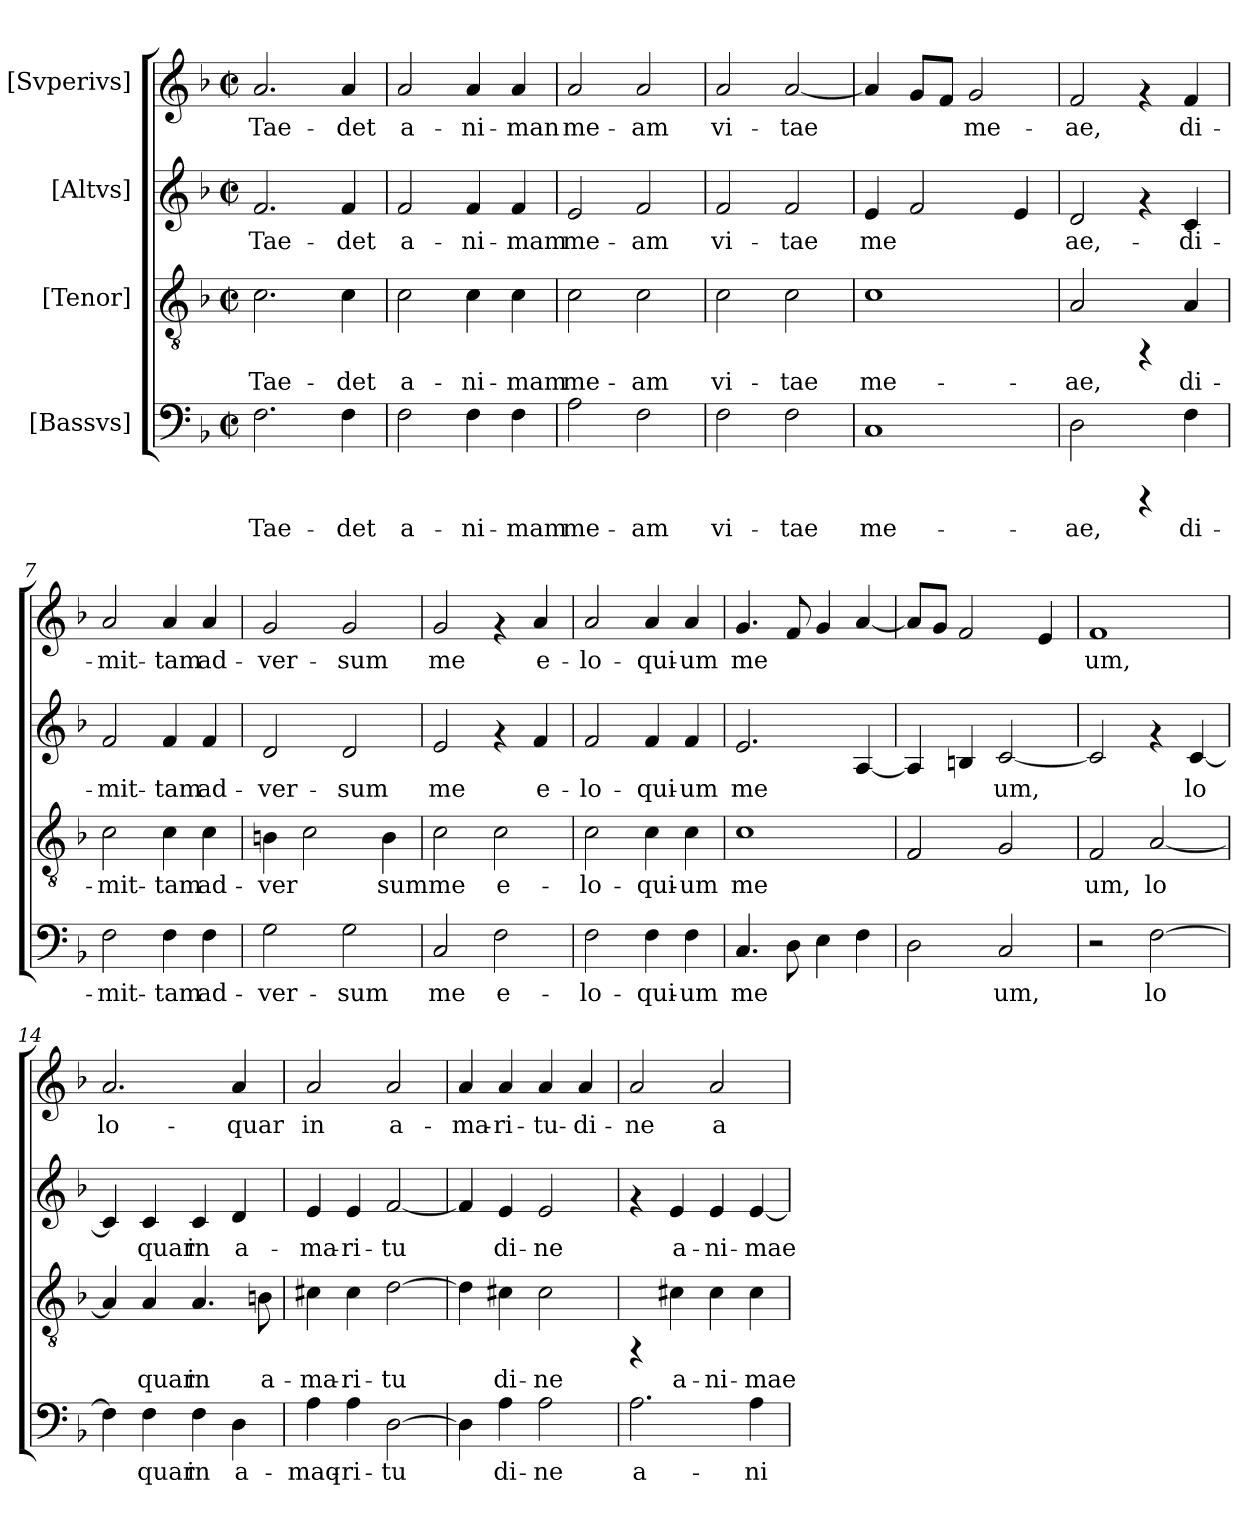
**kern	**text	**kern	**text	**kern	**text	**kern	**text
*part4	*part4	*part3	*part3	*part2	*part2	*part1	*part1
*staff4	*staff4	*staff3	*staff3	*staff2	*staff2	*staff1	*staff1
*I"[Bassvs]	*	*I"[Tenor]	*	*I"[Altvs]	*	*I"[Svperivs]	*
!!LO:PB:g=z
*stria5	*	*stria5	*	*stria5	*	*stria5	*
*clefF4	*	*clefGv2	*	*clefG2	*	*clefG2	*
*k[b-]	*	*k[b-]	*	*k[b-]	*	*k[b-]	*
*F:	*	*F:	*	*F:	*	*F:	*
*M2/2	*	*M2/2	*	*M2/2	*	*M2/2	*
*met(c|)	*	*met(c|)	*	*met(c|)	*	*met(c|)	*
=1	=1	=1	=1	=1	=1	=1	=1
!	!LO:LY:b:cj	!	!LO:LY:b:cj	!	!LO:LY:b:cj	!	!LO:LY:b:cj
2.F\	Tae-	2.c\	Tae-	2.f/	Tae-	2.a/	Tae-
!	!LO:LY:b:cj	!	!LO:LY:b:cj	!	!LO:LY:b:cj	!	!LO:LY:b:cj
4F\	-det	4c\	-det	4f/	-det	4a/	-det
=2	=2	=2	=2	=2	=2	=2	=2
!	!LO:LY:b:cj	!	!LO:LY:b:cj	!	!LO:LY:b:cj	!	!LO:LY:b:cj
2F\	a-	2c\	a-	2f/	a-	2a/	a-
!	!LO:LY:b:cj	!	!LO:LY:b:cj	!	!LO:LY:b:cj	!	!LO:LY:b:cj
4F\	-ni-	4c\	-ni-	4f/	-ni-	4a/	-ni-
!	!LO:LY:b:cj	!	!LO:LY:b:cj	!	!LO:LY:b:cj	!	!LO:LY:b:cj
4F\	-mam	4c\	-mam	4f/	-mam	4a/	-man
=3	=3	=3	=3	=3	=3	=3	=3
!	!LO:LY:b:cj	!	!LO:LY:b:cj	!	!LO:LY:b:cj	!	!LO:LY:b:cj
2A\	me-	2c\	me-	2e/	me-	2a/	me-
!	!LO:LY:b:cj	!	!LO:LY:b:cj	!	!LO:LY:b:cj	!	!LO:LY:b:cj
2F\	-am	2c\	-am	2f/	-am	2a/	-am
=4	=4	=4	=4	=4	=4	=4	=4
!	!LO:LY:b:cj	!	!LO:LY:b:cj	!	!LO:LY:b:cj	!	!LO:LY:b:cj
2F\	vi-	2c\	vi-	2f/	vi-	2a/	vi-
!	!LO:LY:b:cj	!	!LO:LY:b:cj	!	!LO:LY:b:cj	!	!LO:LY:b:cj
2F\	-tae	2c\	-tae	2f/	-tae	[<2a/	-tae
=5	=5	=5	=5	=5	=5	=5	=5
!	!LO:LY:b:cj	!	!LO:LY:b:cj	!	!LO:LY:b:cj	!	!LO:LY:b:cj
1C	me-	1c	me-	4e/	me-	4a/]	.
!	!	!	!	!	!LO:LY:b:cj	!	!LO:LY:b:cj
.	.	.	.	2f/	--	8g/L	.
!	!	!	!	!	!	!	!LO:LY:b:cj
.	.	.	.	.	.	8f/J	.
!	!	!	!	!	!	!	!LO:LY:b:cj
.	.	.	.	.	.	2g/	me-
!	!	!	!	!	!LO:LY:b:cj	!	!
.	.	.	.	4e/	--	.	.
=6	=6	=6	=6	=6	=6	=6	=6
!	!LO:LY:b:cj	!	!LO:LY:b:cj	!	!LO:LY:b:cj	!	!LO:LY:b:cj
2D\	-ae,	2A/	-ae,	2d/	-ae,-	2f/	-ae,
4rCCC	.	4rFF	.	4rf	.	4rf	.
!	!LO:LY:b:cj	!	!LO:LY:b:cj	!	!LO:LY:b:cj	!	!LO:LY:b:cj
4F\	di-	4A/	di-	4c/	-di-	4f/	di-
=7	=7	=7	=7	=7	=7	=7	=7
!	!LO:LY:b:cj	!	!LO:LY:b:cj	!	!LO:LY:b:cj	!	!LO:LY:b:cj
2F\	-mit-	2c\	-mit-	2f/	-mit-	2a/	-mit-
!	!LO:LY:b:cj	!	!LO:LY:b:cj	!	!LO:LY:b:cj	!	!LO:LY:b:cj
4F\	-tam	4c\	-tam	4f/	-tam	4a/	-tam
!	!LO:LY:b:cj	!	!LO:LY:b:cj	!	!LO:LY:b:cj	!	!LO:LY:b:cj
4F\	ad-	4c\	ad-	4f/	ad-	4a/	ad-
!!LO:LB:g=z
=8	=8	=8	=8	=8	=8	=8	=8
!	!LO:LY:b:cj	!	!LO:LY:b:cj	!	!LO:LY:b:cj	!	!LO:LY:b:cj
2G\	-ver-	4Bn\	-ver-	2d/	-ver-	2g/	-ver-
!	!	!	!LO:LY:b:cj	!	!	!	!
.	.	2c\	--	.	.	.	.
!	!LO:LY:b:cj	!	!	!	!LO:LY:b:cj	!	!LO:LY:b:cj
2G\	-sum	.	.	2d/	-sum	2g/	-sum
!	!	!	!LO:LY:b:cj	!	!	!	!
.	.	4B\	-sum	.	.	.	.
=9	=9	=9	=9	=9	=9	=9	=9
!	!LO:LY:b:cj	!	!LO:LY:b:cj	!	!LO:LY:b:cj	!	!LO:LY:b:cj
2C/	me	2c\	me	2e/	me	2g/	me
!	!LO:LY:b:cj	!	!LO:LY:b:cj	!	!	!	!
2F\	e-	2c\	e-	4rf	.	4rf	.
!	!	!	!	!	!LO:LY:b:cj	!	!LO:LY:b:cj
.	.	.	.	4f/	e-	4a/	e-
=10	=10	=10	=10	=10	=10	=10	=10
!	!LO:LY:b:cj	!	!LO:LY:b:cj	!	!LO:LY:b:cj	!	!LO:LY:b:cj
2F\	-lo-	2c\	-lo-	2f/	-lo-	2a/	-lo-
!	!LO:LY:b:cj	!	!LO:LY:b:cj	!	!LO:LY:b:cj	!	!LO:LY:b:cj
4F\	-qui-	4c\	-qui-	4f/	-qui-	4a/	-qui-
!	!LO:LY:b:cj	!	!LO:LY:b:cj	!	!LO:LY:b:cj	!	!LO:LY:b:cj
4F\	-um	4c\	-um	4f/	-um	4a/	-um
=11	=11	=11	=11	=11	=11	=11	=11
!	!LO:LY:b:cj	!	!LO:LY:b:cj	!	!LO:LY:b:cj	!	!LO:LY:b:cj
4.C/	me-	1c	me-	2.e/	me-	4.g/	me-
!	!LO:LY:b:cj	!	!	!	!	!	!LO:LY:b:cj
8D\	--	.	.	.	.	8f/	--
!	!LO:LY:b:cj	!	!	!	!	!	!LO:LY:b:cj
4E\	--	.	.	.	.	4g/	--
!	!LO:LY:b:cj	!	!	!	!LO:LY:b:cj	!	!LO:LY:b:cj
4F\	--	.	.	[<4A/	--	[<4a/	--
=12	=12	=12	=12	=12	=12	=12	=12
!	!LO:LY:b:cj	!	!LO:LY:b:cj	!	!LO:LY:b:cj	!	!LO:LY:b:cj
2D\	--	2F/	--	4A/]	--	8a/L]	--
!	!	!	!	!	!	!	!LO:LY:b:cj
.	.	.	.	.	.	8g/J	--
!	!	!	!	!	!LO:LY:b:cj	!	!LO:LY:b:cj
.	.	.	.	4Bn/	--	2f/	--
!	!LO:LY:b:cj	!	!LO:LY:b:cj	!	!LO:LY:b:cj	!	!
2C/	-um,	2G/	--	[<2c/	-um,	.	.
!	!	!	!	!	!	!	!LO:LY:b:cj
.	.	.	.	.	.	4e/	--
=13	=13	=13	=13	=13	=13	=13	=13
!	!	!	!LO:LY:b:cj	!	!LO:LY:b:cj	!	!LO:LY:b:cj
2r	.	2F/	-um,	2c/]	.	1f	-um,
!	!LO:LY:b:cj	!	!LO:LY:b:cj	!	!	!	!
[>2F\	lo-	[<2A/	lo-	4rf	.	.	.
!	!	!	!	!	!LO:LY:b:cj	!	!
.	.	.	.	[<4c/	lo-	.	.
=14	=14	=14	=14	=14	=14	=14	=14
!	!LO:LY:b:cj	!	!LO:LY:b:cj	!	!LO:LY:b:cj	!	!LO:LY:b:cj
4F\]	--	4A/]	--	4c/]	--	2.a/	lo-
!	!LO:LY:b:cj	!	!LO:LY:b:cj	!	!LO:LY:b:cj	!	!
4F\	-quar	4A/	-quar	4c/	-quar	.	.
!	!LO:LY:b:cj	!	!LO:LY:b:cj	!	!LO:LY:b:cj	!	!
4F\	in	4.A/	in	4c/	in	.	.
!	!LO:LY:b:cj	!	!	!	!LO:LY:b:cj	!	!LO:LY:b:cj
4D\	a-	.	.	4d/	a-	4a/	-quar
!	!	!	!LO:LY:b:cj	!	!	!	!
.	.	8B\	a-	.	.	.	.
!!LO:PB:g=z
=15	=15	=15	=15	=15	=15	=15	=15
!	!LO:LY:b:cj	!	!LO:LY:b:cj	!	!LO:LY:b:cj	!	!LO:LY:b:cj
4A\	-maq-	4c#X\	-ma-	4e/	-ma-	2a/	in
!	!LO:LY:b:cj	!	!LO:LY:b:cj	!	!LO:LY:b:cj	!	!
4A\	-ri-	4c#\	-ri-	4e/	-ri-	.	.
!	!LO:LY:b:cj	!	!LO:LY:b:cj	!	!LO:LY:b:cj	!	!LO:LY:b:cj
[>2D\	-tu-	[>2d\	-tu-	[<2f/	-tu-	2a/	a-
=16	=16	=16	=16	=16	=16	=16	=16
!	!LO:LY:b:cj	!	!LO:LY:b:cj	!	!LO:LY:b:cj	!	!LO:LY:b:cj
4D\]	--	4d\]	--	4f/]	--	4a/	-ma-
!	!LO:LY:b:cj	!	!LO:LY:b:cj	!	!LO:LY:b:cj	!	!LO:LY:b:cj
4A\	-di-	4c#\	-di-	4e/	-di-	4a/	-ri-
!	!LO:LY:b:cj	!	!LO:LY:b:cj	!	!LO:LY:b:cj	!	!LO:LY:b:cj
2A\	-ne	2c#\	-ne	2e/	-ne	4a/	-tu-
!	!	!	!	!	!	!	!LO:LY:b:cj
.	.	.	.	.	.	4a/	-di-
=17	=17	=17	=17	=17	=17	=17	=17
!	!LO:LY:b:cj	!	!	!	!	!	!LO:LY:b:cj
2.A\	a-	4rFF	.	4rf	.	2a/	-ne
!	!	!	!LO:LY:b:cj	!	!LO:LY:b:cj	!	!
.	.	4c#\	a-	4e/	a-	.	.
!	!	!	!LO:LY:b:cj	!	!LO:LY:b:cj	!	!LO:LY:b:cj
.	.	4c#\	-ni-	4e/	-ni-	2a/	a-
!	!LO:LY:b:cj	!	!LO:LY:b:cj	!	!LO:LY:b:cj	!	!
4A\	-ni-	4c#\	-mae	[<4e/	-mae	.	.
=	=	=	=	=	=	=	=
*-	*-	*-	*-	*-	*-	*-	*-
